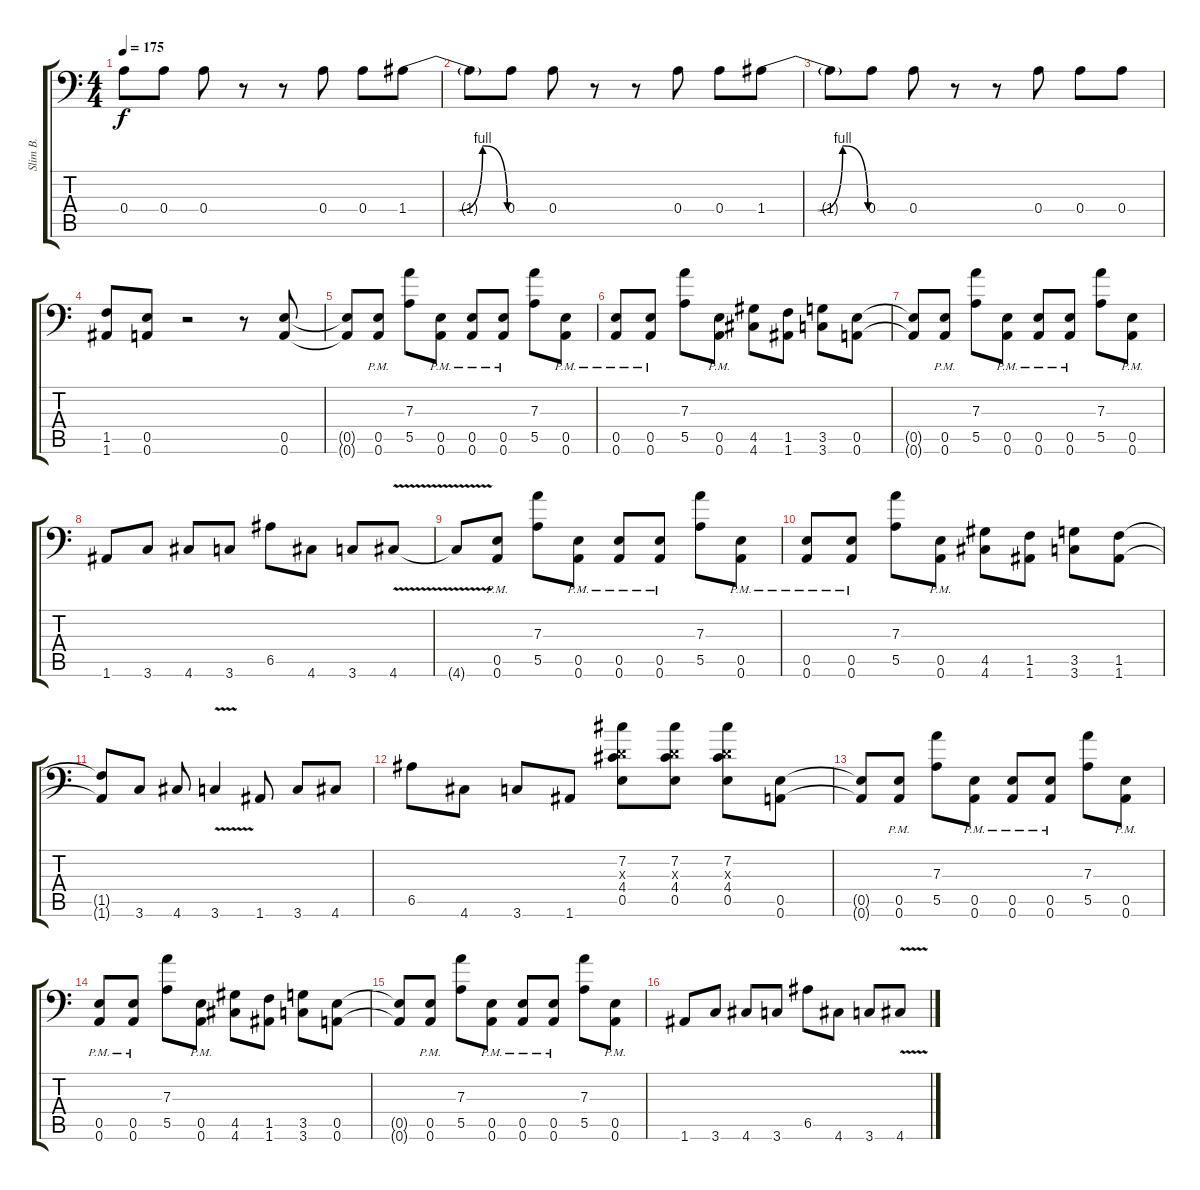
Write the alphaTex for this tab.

\track ("Slim B." "Slim B.") {instrument distortionguitar}
\staff {score tabs}
\tuning (B3 Gb3 D3 A2 E2 A1) {hide}
\ts (4 4)
\tempo 175
\clef f4
\ks c
0.4{t}.8{dy f} 0.4.8 0.4.8 r.8 r.8 0.4.8 0.4.8 1.4{be (custom 0 0 30 0 45 4 60 0)}.8 |
1.4{t}.8 0.4.8 0.4.8 r.8 r.8 0.4.8 0.4.8 1.4{be (custom 0 0 30 0 45 4 60 0)}.8 |
1.4{t}.8 0.4.8 0.4.8 r.8 r.8 0.4.8 0.4.8 0.4.8 |
(1.5 1.6).8 (0.5 0.6).8 r.2 r.8 (0.5 0.6).8 |
(0.5{t} 0.6{t}).8 (0.5{pm} 0.6{pm}).8 (7.3 5.5).8 (0.5{pm} 0.6{pm}).8 (0.5{pm} 0.6{pm}).8 (0.5{pm} 0.6{pm}).8 (7.3 5.5).8 (0.5{pm} 0.6{pm}).8 |
(0.5{pm} 0.6{pm}).8 (0.5{pm} 0.6{pm}).8 (7.3 5.5).8 (0.5{pm} 0.6{pm}).8 (4.5 4.6).8 (1.5 1.6).8 (3.5 3.6).8 (0.5 0.6).8 |
(0.5{t} 0.6{t}).8 (0.5{pm} 0.6{pm}).8 (7.3 5.5).8 (0.5{pm} 0.6{pm}).8 (0.5{pm} 0.6{pm}).8 (0.5{pm} 0.6{pm}).8 (7.3 5.5).8 (0.5{pm} 0.6{pm}).8 |
1.6.8 3.6.8 4.6.8 3.6.8 6.5.8 4.6.8 3.6.8 4.6{v}.8 |
4.6{t}.8 (0.5{pm} 0.6{pm}).8 (7.3 5.5).8 (0.5{pm} 0.6{pm}).8 (0.5{pm} 0.6{pm}).8 (0.5{pm} 0.6{pm}).8 (7.3 5.5).8 (0.5{pm} 0.6{pm}).8 |
(0.5{pm} 0.6{pm}).8 (0.5{pm} 0.6{pm}).8 (7.3 5.5).8 (0.5{pm} 0.6{pm}).8 (4.5 4.6).8 (1.5 1.6).8 (3.5 3.6).8 (1.5 1.6).8 |
(1.5{t} 1.6{t}).8 3.6.8 4.6.8 3.6{v}.4 1.6.8 3.6.8 4.6.8 |
6.5.8 4.6.8 3.6.8 1.6.8 (7.2 0.3{x} 4.4 0.5).8 (7.2 0.3{x} 4.4 0.5).8 (7.2 0.3{x} 4.4 0.5).8 (0.5 0.6).8 |
(0.5{t} 0.6{t}).8 (0.5{pm} 0.6{pm}).8 (7.3 5.5).8 (0.5{pm} 0.6{pm}).8 (0.5{pm} 0.6{pm}).8 (0.5{pm} 0.6{pm}).8 (7.3 5.5).8 (0.5{pm} 0.6{pm}).8 |
(0.5{pm} 0.6{pm}).8 (0.5{pm} 0.6{pm}).8 (7.3 5.5).8 (0.5{pm} 0.6{pm}).8 (4.5 4.6).8 (1.5 1.6).8 (3.5 3.6).8 (0.5 0.6).8 |
(0.5{t} 0.6{t}).8 (0.5{pm} 0.6{pm}).8 (7.3 5.5).8 (0.5{pm} 0.6{pm}).8 (0.5{pm} 0.6{pm}).8 (0.5{pm} 0.6{pm}).8 (7.3 5.5).8 (0.5{pm} 0.6{pm}).8 |
1.6.8 3.6.8 4.6.8 3.6.8 6.5.8 4.6.8 3.6.8 4.6{v}.8
